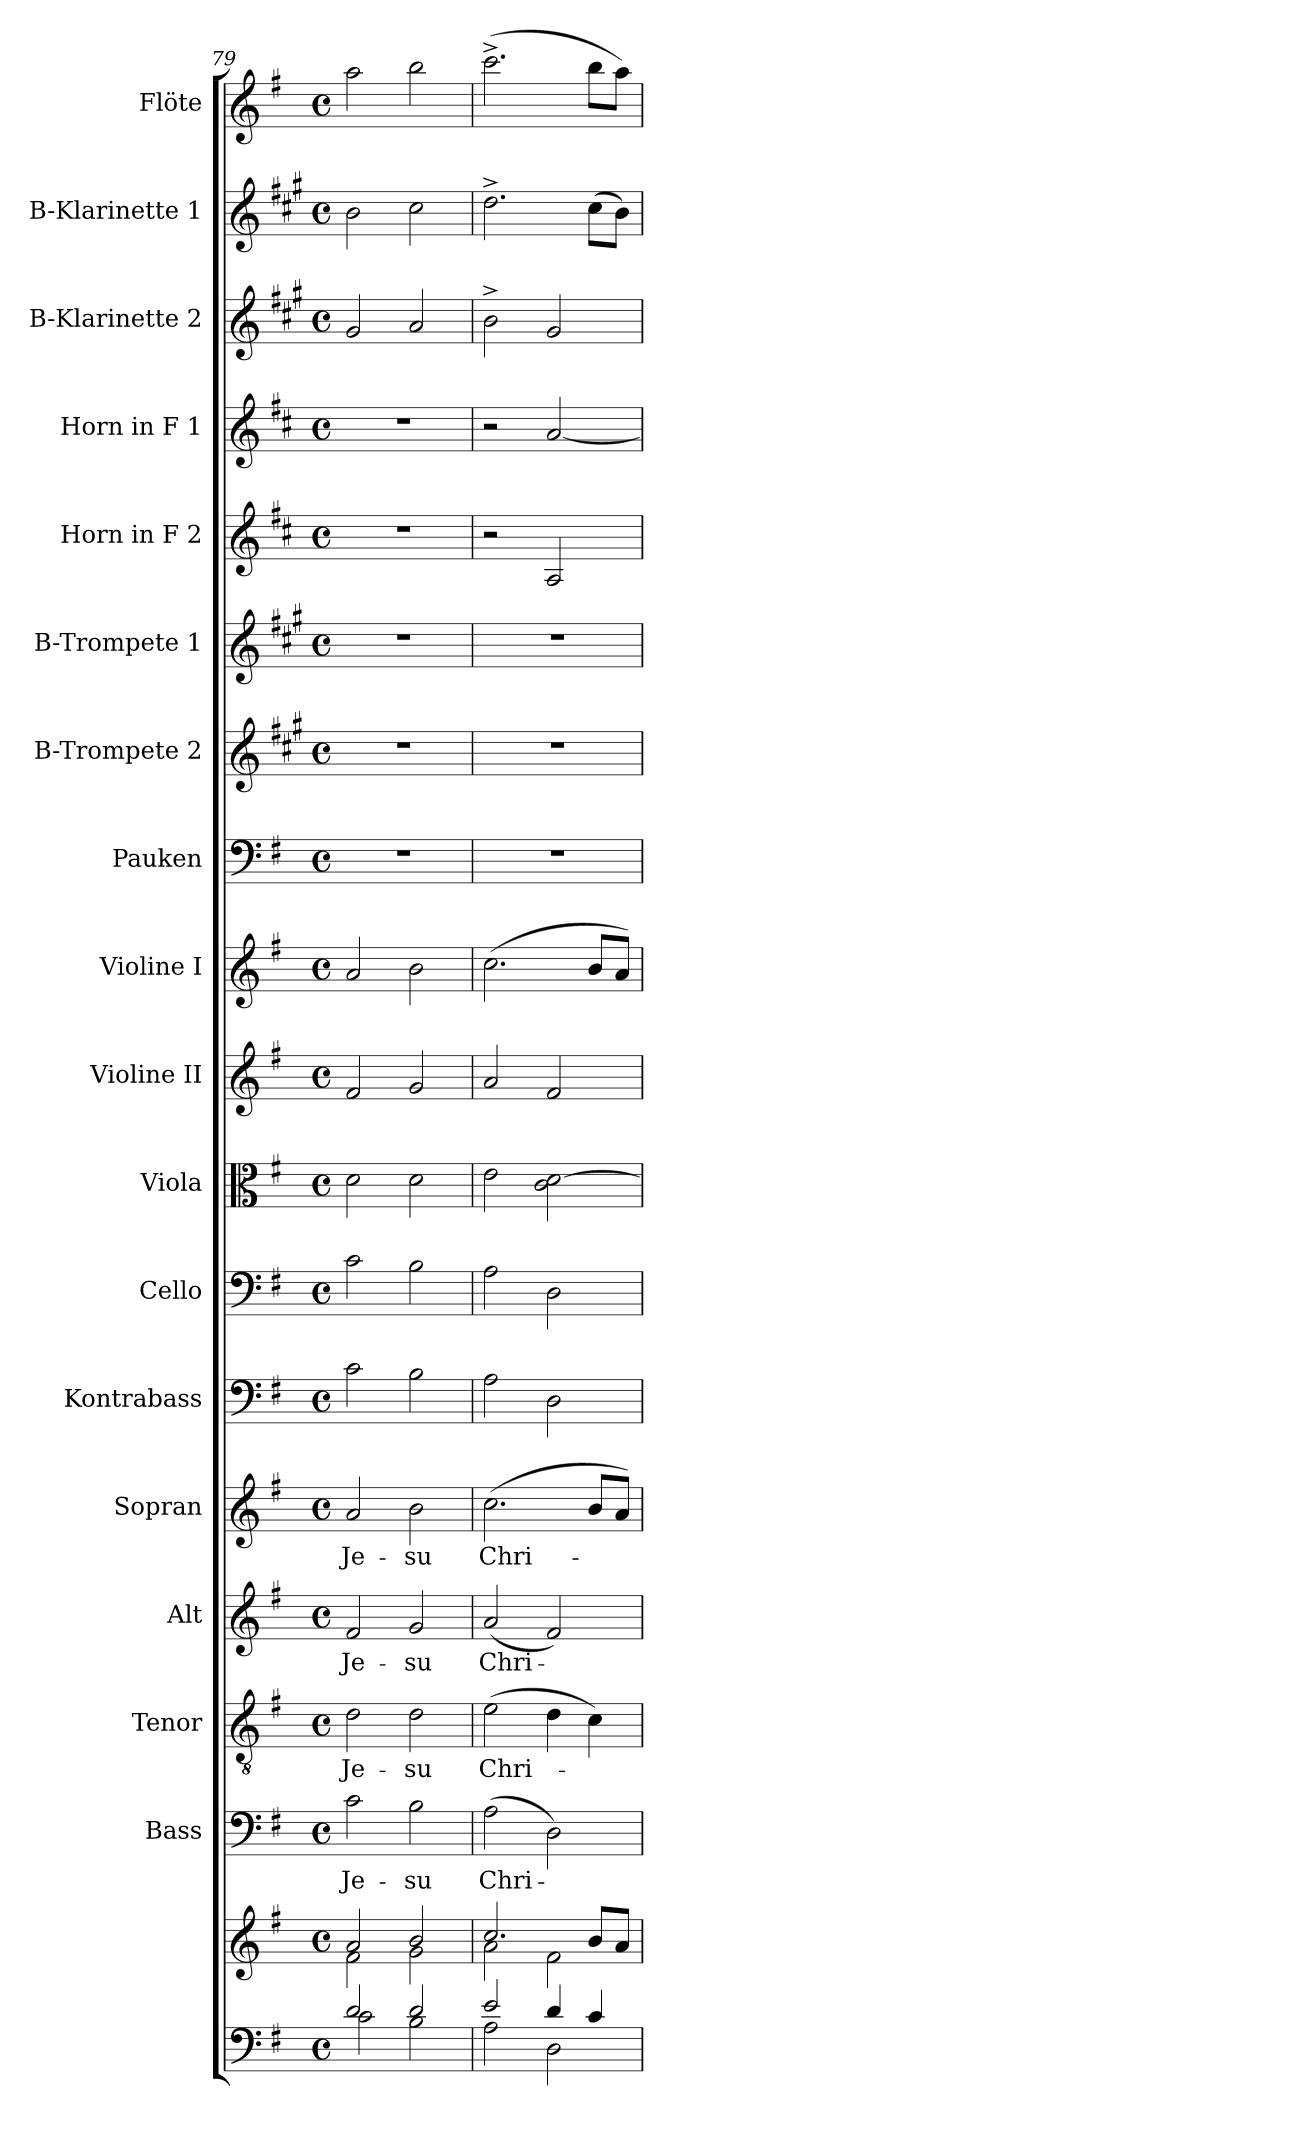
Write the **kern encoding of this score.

**kern	**kern	**kern	**text	**kern	**text	**kern	**text	**kern	**text	**kern	**kern	**kern	**kern	**kern	**kern	**kern	**kern	**kern	**kern	**kern	**kern	**kern
*part18	*part18	*part17	*part17	*part16	*part16	*part15	*part15	*part14	*part14	*part13	*part12	*part11	*part10	*part9	*part8	*part7	*part6	*part5	*part4	*part3	*part2	*part1
*staff19	*staff18	*staff17	*staff17	*staff16	*staff16	*staff15	*staff15	*staff14	*staff14	*staff13	*staff12	*staff11	*staff10	*staff9	*staff8	*staff7	*staff6	*staff5	*staff4	*staff3	*staff2	*staff1
*	*	*I"Bass	*	*I"Tenor	*	*I"Alt	*	*I"Sopran	*	*I"Kontrabass	*I"Cello	*I"Viola	*I"Violine II	*I"Violine I	*I"Pauken	*I"B-Trompete 2	*I"B-Trompete 1	*I"Horn in F 2	*I"Horn in F 1	*I"B-Klarinette 2	*I"B-Klarinette 1	*I"Flöte
*	*	*I'B.	*	*I'T.	*	*I'A.	*	*I'S.	*	*I'Kb.	*	*I'Vla.	*I'Vl. II	*I'Vl. I	*I'Pk.	*I'Trp. 2	*I'Trp. 1	*	*	*I'Kl. 2	*I'Kl. 1	*I'Fl.
*clefF4	*clefG2	*clefF4	*	*clefGv2	*	*clefG2	*	*clefG2	*	*clefF4	*clefF4	*clefC3	*clefG2	*clefG2	*clefF4	*clefG2	*clefG2	*clefG2	*clefG2	*clefG2	*clefG2	*clefG2
*	*	*	*	*	*	*	*	*	*	*ITrd7c12	*	*	*	*	*	*ITrd1c2	*ITrd1c2	*ITrd4c7	*ITrd4c7	*ITrd1c2	*ITrd1c2	*
*k[f#]	*k[f#]	*k[f#]	*	*k[f#]	*	*k[f#]	*	*k[f#]	*	*k[f#]	*k[f#]	*k[f#]	*k[f#]	*k[f#]	*k[f#]	*k[f#]	*k[f#]	*k[f#]	*k[f#]	*k[f#]	*k[f#]	*k[f#]
*G:	*G:	*G:	*	*G:	*	*G:	*	*G:	*	*G:	*G:	*G:	*G:	*G:	*G:	*G:	*G:	*G:	*G:	*G:	*G:	*G:
*M4/4	*M4/4	*M4/4	*	*M4/4	*	*M4/4	*	*M4/4	*	*M4/4	*M4/4	*M4/4	*M4/4	*M4/4	*M4/4	*M4/4	*M4/4	*M4/4	*M4/4	*M4/4	*M4/4	*M4/4
*met(c)	*met(c)	*met(c)	*	*met(c)	*	*met(c)	*	*met(c)	*	*met(c)	*met(c)	*met(c)	*met(c)	*met(c)	*met(c)	*met(c)	*met(c)	*met(c)	*met(c)	*met(c)	*met(c)	*met(c)
=79	=79	=79	=79	=79	=79	=79	=79	=79	=79	=79	=79	=79	=79	=79	=79	=79	=79	=79	=79	=79	=79	=79
*^	*^	*	*	*	*	*	*	*	*	*	*	*	*	*	*	*	*	*	*	*	*	*
!	!	!	!	!	!LO:LY:b	!	!LO:LY:b	!	!LO:LY:b	!	!LO:LY:b	!	!	!	!	!	!	!	!	!	!	!	!	!
2d/	2c\	2a/	2f#\	2c\	Je-	2d\	Je-	2f#/	Je-	2a/	Je-	2C\	2c\	2d\	2f#/	2a/	1r	1r	1r	1r	1r	2f#/	2a\	2aa\
!	!	!	!	!	!LO:LY:b	!	!LO:LY:b	!	!LO:LY:b	!	!LO:LY:b	!	!	!	!	!	!	!	!	!	!	!	!	!
2d/	2B\	2b/	2g\	2B\	-su	2d\	-su	2g/	-su	2b\	-su	2BB\	2B\	2d\	2g/	2b\	.	.	.	.	.	2g/	2b\	2bb\
=80	=80	=80	=80	=80	=80	=80	=80	=80	=80	=80	=80	=80	=80	=80	=80	=80	=80	=80	=80	=80	=80	=80	=80	=80
!	!	!	!	!	!LO:LY:b	!	!LO:LY:b	!	!LO:LY:b	!	!LO:LY:b	!	!	!	!	!	!	!	!	!	!	!	!	!
2e/	2A\	2.cc/	2a\	(>2A\	Chri-	(>2e\	Chri-	(<2a/	Chri-	(>2.cc\	Chri-	2AA\	2A\	2e\	2a/	(>2.cc\	1r	1r	1r	2r	2r	2a^>\	2.cc^>\	(>2.ccc^>\
4d/	2D\	.	2f#\	2D\)	.	4d\	.	2f#/)	.	.	.	2DD\	2D\	2c\ [2d\	2f#/	.	.	.	.	2D/	[2d/	2f#/	.	.
4c/	.	8b/L	.	.	.	4c\)	.	.	.	8b/L	.	.	.	.	.	8b/L	.	.	.	.	.	.	(>8b\L	8bb\L
.	.	8a/J	.	.	.	.	.	.	.	8a/J)	.	.	.	.	.	8a/J)	.	.	.	.	.	.	8a\J)	8aa\J)
*v	*v	*	*	*	*	*	*	*	*	*	*	*	*	*	*	*	*	*	*	*	*	*	*	*
*	*v	*v	*	*	*	*	*	*	*	*	*	*	*	*	*	*	*	*	*	*	*	*	*
=	=	=	=	=	=	=	=	=	=	=	=	=	=	=	=	=	=	=	=	=	=	=
*-	*-	*-	*-	*-	*-	*-	*-	*-	*-	*-	*-	*-	*-	*-	*-	*-	*-	*-	*-	*-	*-	*-
